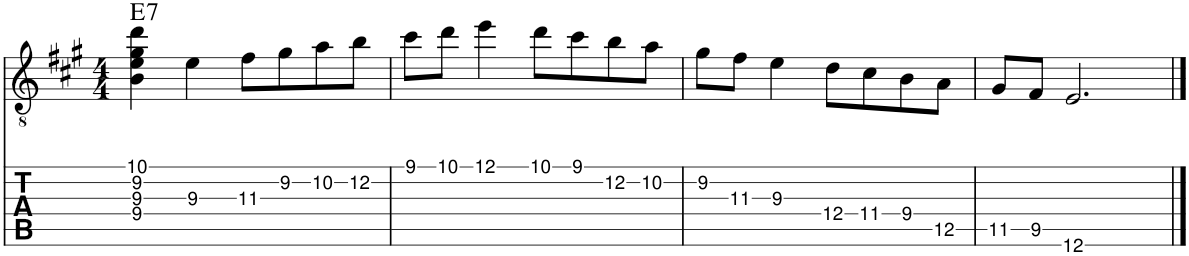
**kern	**kern	**harte
*part1	*part1	*part1
*staff2	*staff1	*
*I"Guitare classique	*	*
*I'Guit.	*	*
*stria6	*	*
*	*clefGv2	*
*k[f#c#g#]	*k[f#c#g#]	*
*M4/4	*M4/4	*
=1	=1	=1
!	!	!LO:H:kt=7
4B 4e 4g# 4dd	4B\ 4e\ 4g#\ 4dd\	E:7
4e	4e\	.
8f#L	8f#\L	.
8g#J	8g#\	.
8aL	8a\	.
8bJ	8b\J	.
=2	=2	=2
8cc#L	8cc#\L	.
8ddJ	8dd\J	.
4ee	4ee\	.
8ddL	8dd\L	.
8cc#J	8cc#\	.
8bL	8b\	.
8aJ	8a\J	.
=3	=3	=3
8g#L	8g#\L	.
8f#J	8f#\J	.
4e	4e\	.
8dL	8d\L	.
8c#J	8c#\	.
8BL	8B\	.
8AJ	8A\J	.
=4	=4	=4
8G#L	8G#/L	.
8F#J	8F#/J	.
2.E	2.E/	.
==	==	==
*-	*-	*-
